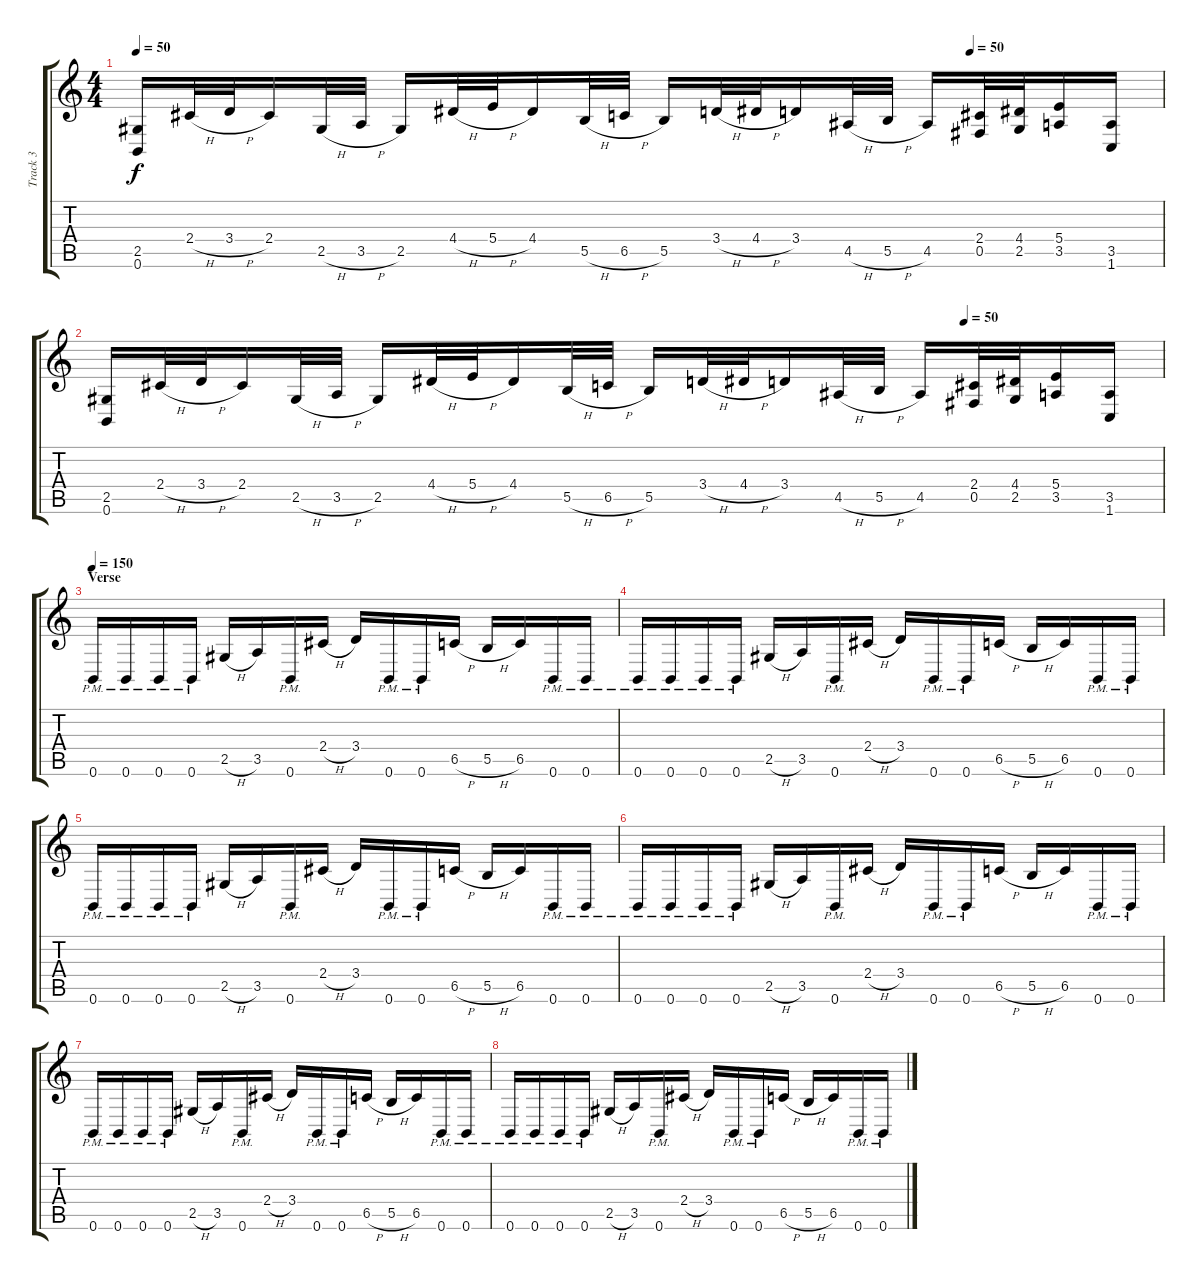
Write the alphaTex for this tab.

\track ("Track 3" "Track 3") {instrument distortionguitar}
\staff {score tabs}
\tuning (Db4 Ab3 E3 B2 Gb2 B1) {hide}
\ts (4 4)
\tempo 50
\tempo (50 0.8125)
\clef g2
\ks c
(2.5 0.6).16{dy f} 2.4{h}.32 3.4{h}.32 2.4.16 2.5{h}.32 3.5{h}.32 2.5.16 4.4{h}.32 5.4{h}.32 4.4.16 5.5{h}.32 6.5{h}.32 5.5.16 3.4{h}.32 4.4{h}.32 3.4.16 4.5{h}.32 5.5{h}.32 4.5.16 (2.4 0.5).32 (4.4 2.5).32 (5.4 3.5).16 (3.5 1.6).16 |
\tempo (50 0.8125)
(2.5 0.6).16 2.4{h}.32 3.4{h}.32 2.4.16 2.5{h}.32 3.5{h}.32 2.5.16 4.4{h}.32 5.4{h}.32 4.4.16 5.5{h}.32 6.5{h}.32 5.5.16 3.4{h}.32 4.4{h}.32 3.4.16 4.5{h}.32 5.5{h}.32 4.5.16 (2.4 0.5).32 (4.4 2.5).32 (5.4 3.5).16 (3.5 1.6).16 |
\section ("" "Verse")
\tempo 150
0.6{pm}.16 0.6{pm}.16 0.6{pm}.16 0.6{pm}.16 2.5{h}.16 3.5.16 0.6{pm}.16 2.4{h}.16 3.4.16 0.6{pm}.16 0.6{pm}.16 6.5{h}.16 5.5{h}.16 6.5.16 0.6{pm}.16 0.6{pm}.16 |
0.6{pm}.16 0.6{pm}.16 0.6{pm}.16 0.6{pm}.16 2.5{h}.16 3.5.16 0.6{pm}.16 2.4{h}.16 3.4.16 0.6{pm}.16 0.6{pm}.16 6.5{h}.16 5.5{h}.16 6.5.16 0.6{pm}.16 0.6{pm}.16 |
0.6{pm}.16 0.6{pm}.16 0.6{pm}.16 0.6{pm}.16 2.5{h}.16 3.5.16 0.6{pm}.16 2.4{h}.16 3.4.16 0.6{pm}.16 0.6{pm}.16 6.5{h}.16 5.5{h}.16 6.5.16 0.6{pm}.16 0.6{pm}.16 |
0.6{pm}.16 0.6{pm}.16 0.6{pm}.16 0.6{pm}.16 2.5{h}.16 3.5.16 0.6{pm}.16 2.4{h}.16 3.4.16 0.6{pm}.16 0.6{pm}.16 6.5{h}.16 5.5{h}.16 6.5.16 0.6{pm}.16 0.6{pm}.16 |
0.6{pm}.16 0.6{pm}.16 0.6{pm}.16 0.6{pm}.16 2.5{h}.16 3.5.16 0.6{pm}.16 2.4{h}.16 3.4.16 0.6{pm}.16 0.6{pm}.16 6.5{h}.16 5.5{h}.16 6.5.16 0.6{pm}.16 0.6{pm}.16 |
0.6{pm}.16 0.6{pm}.16 0.6{pm}.16 0.6{pm}.16 2.5{h}.16 3.5.16 0.6{pm}.16 2.4{h}.16 3.4.16 0.6{pm}.16 0.6{pm}.16 6.5{h}.16 5.5{h}.16 6.5.16 0.6{pm}.16 0.6{pm}.16
